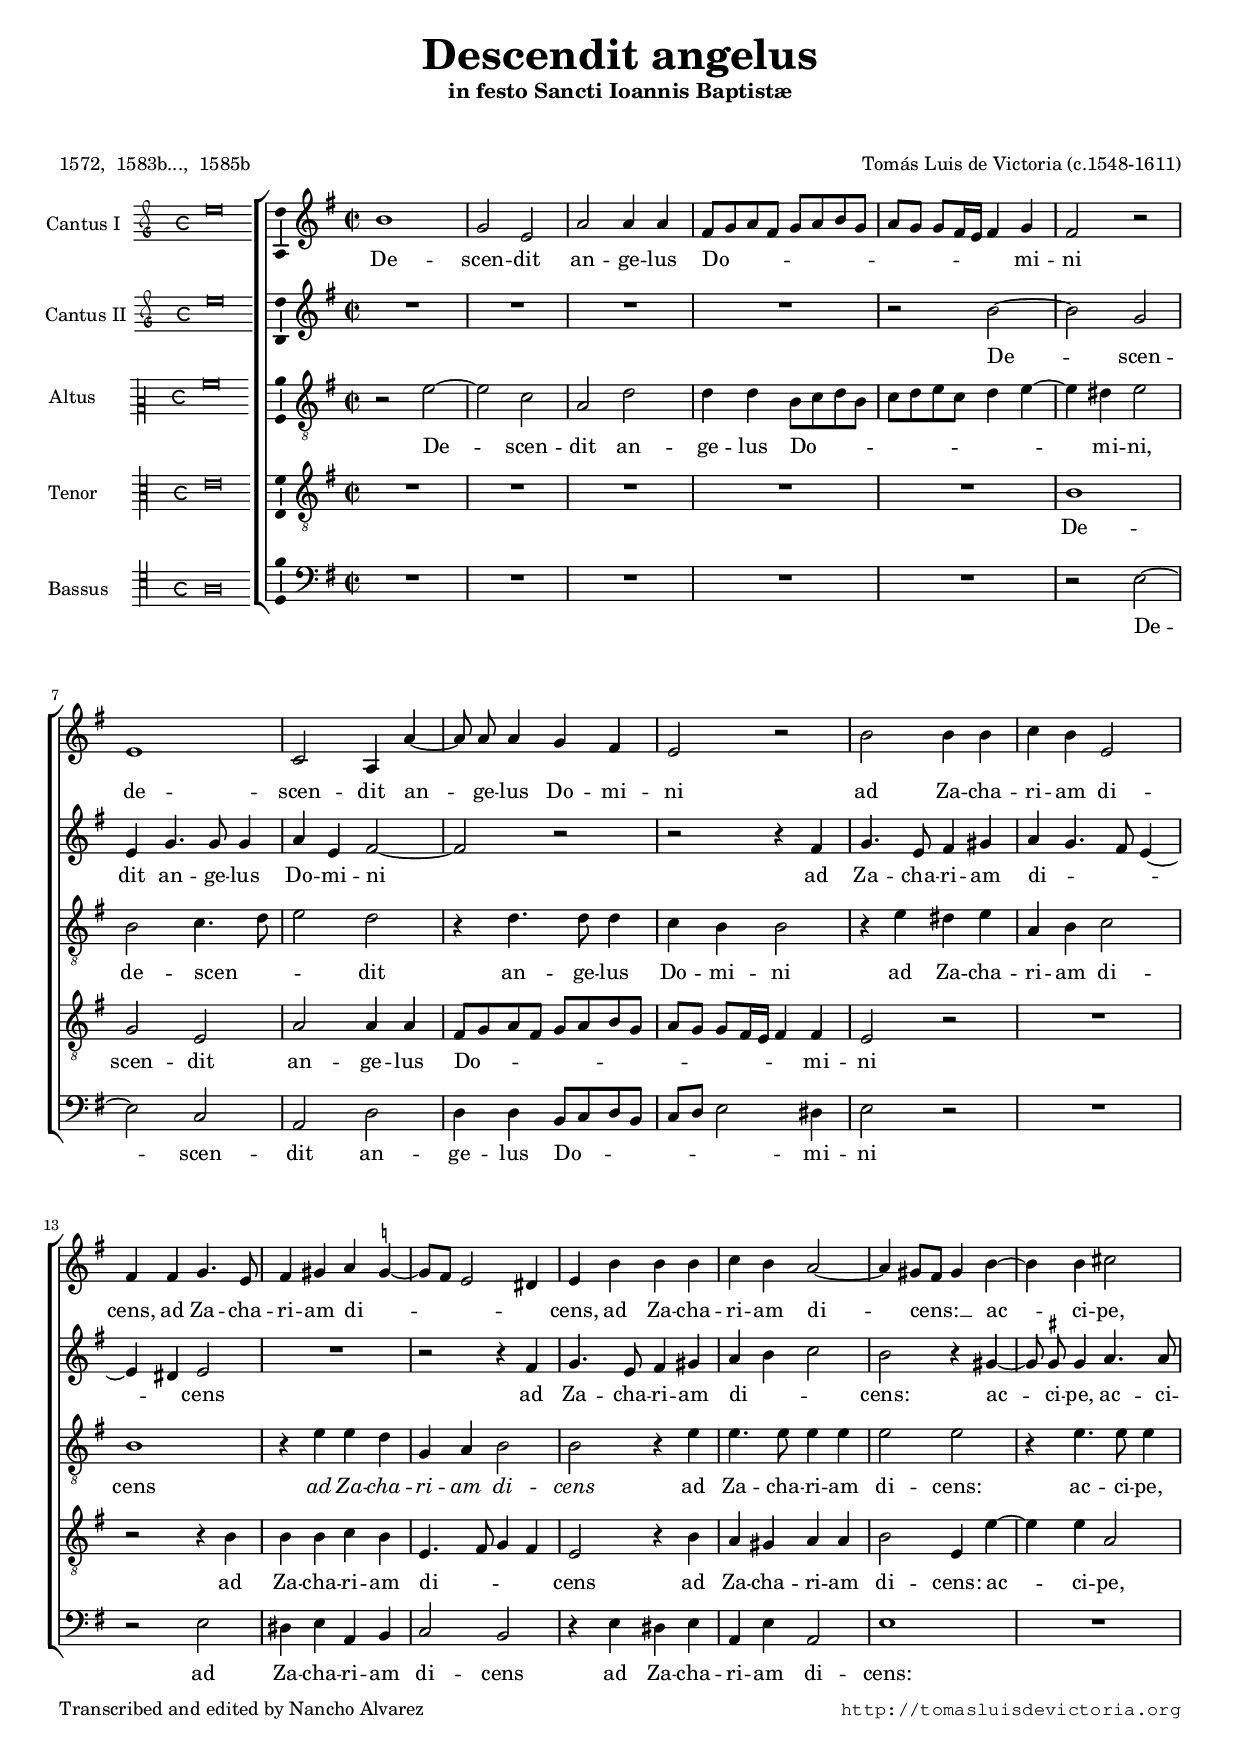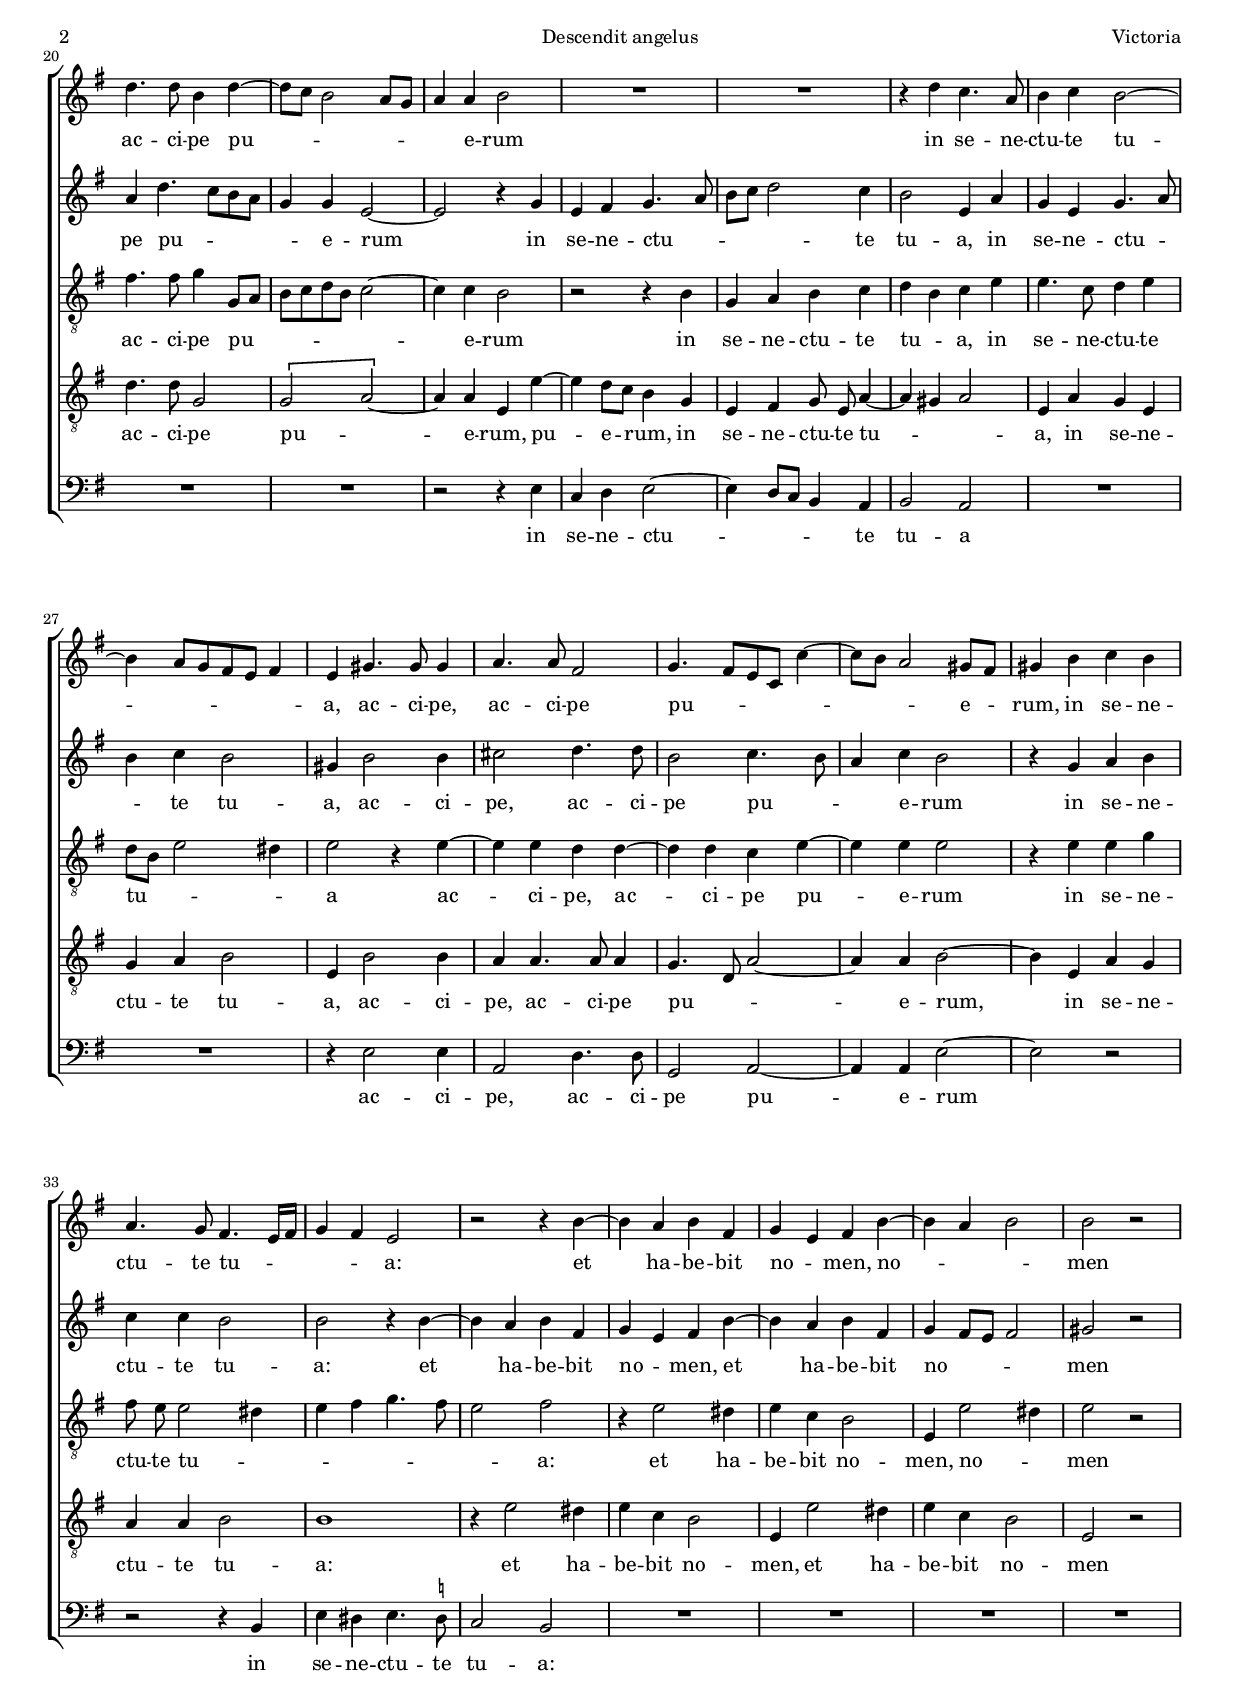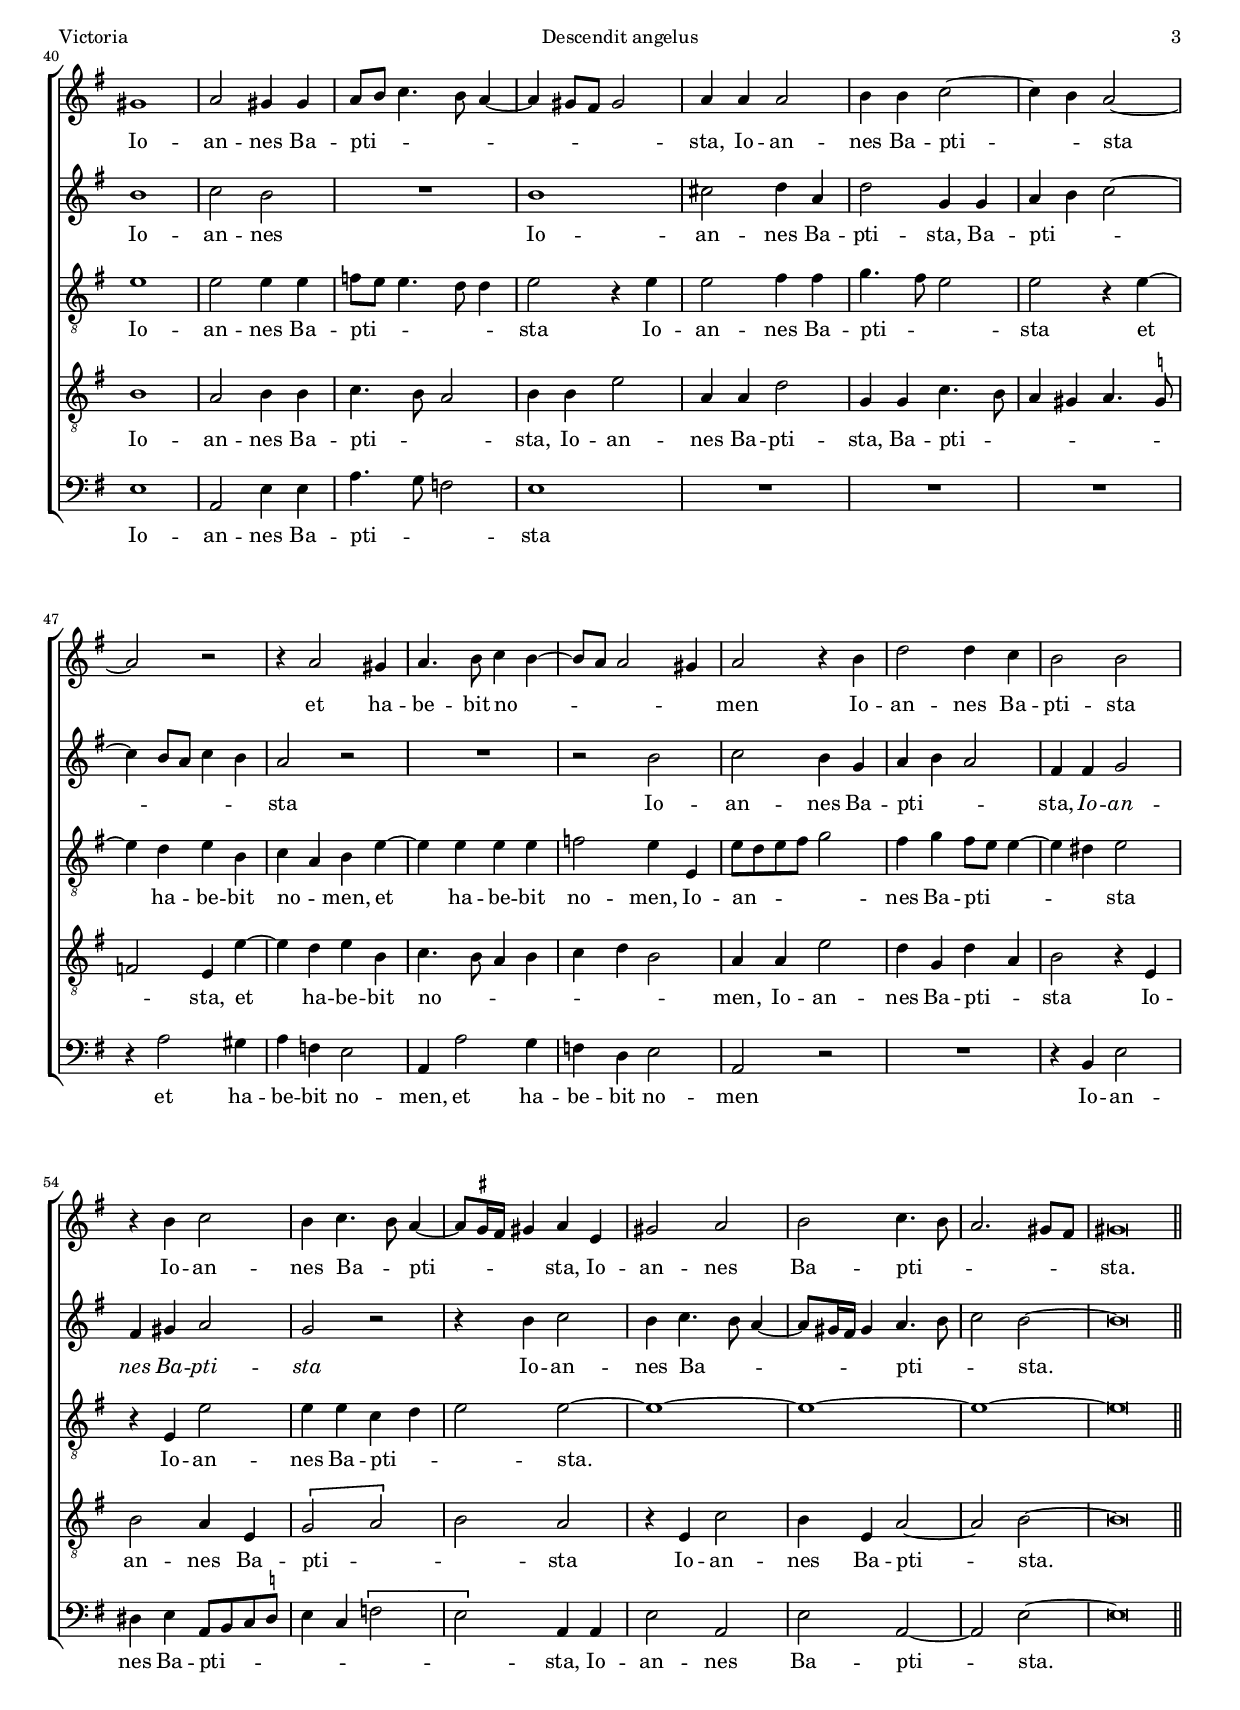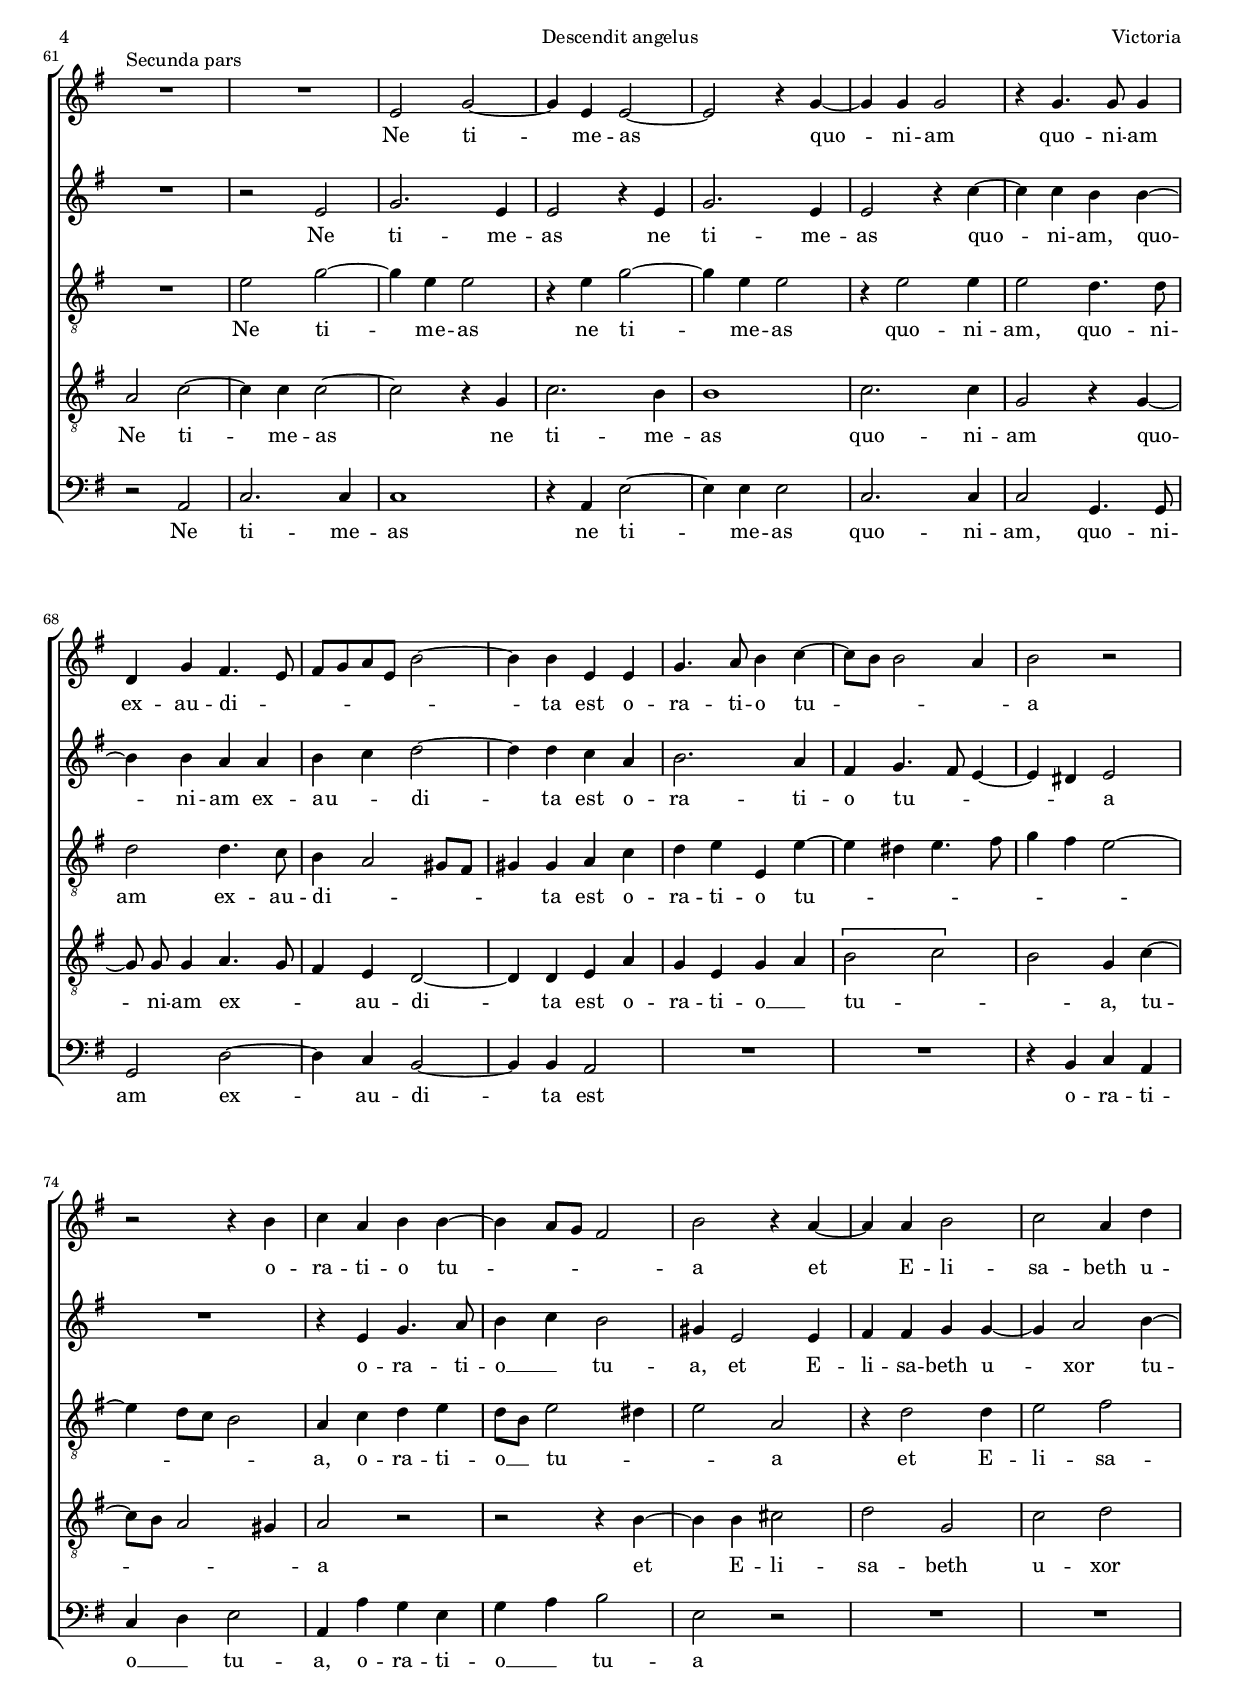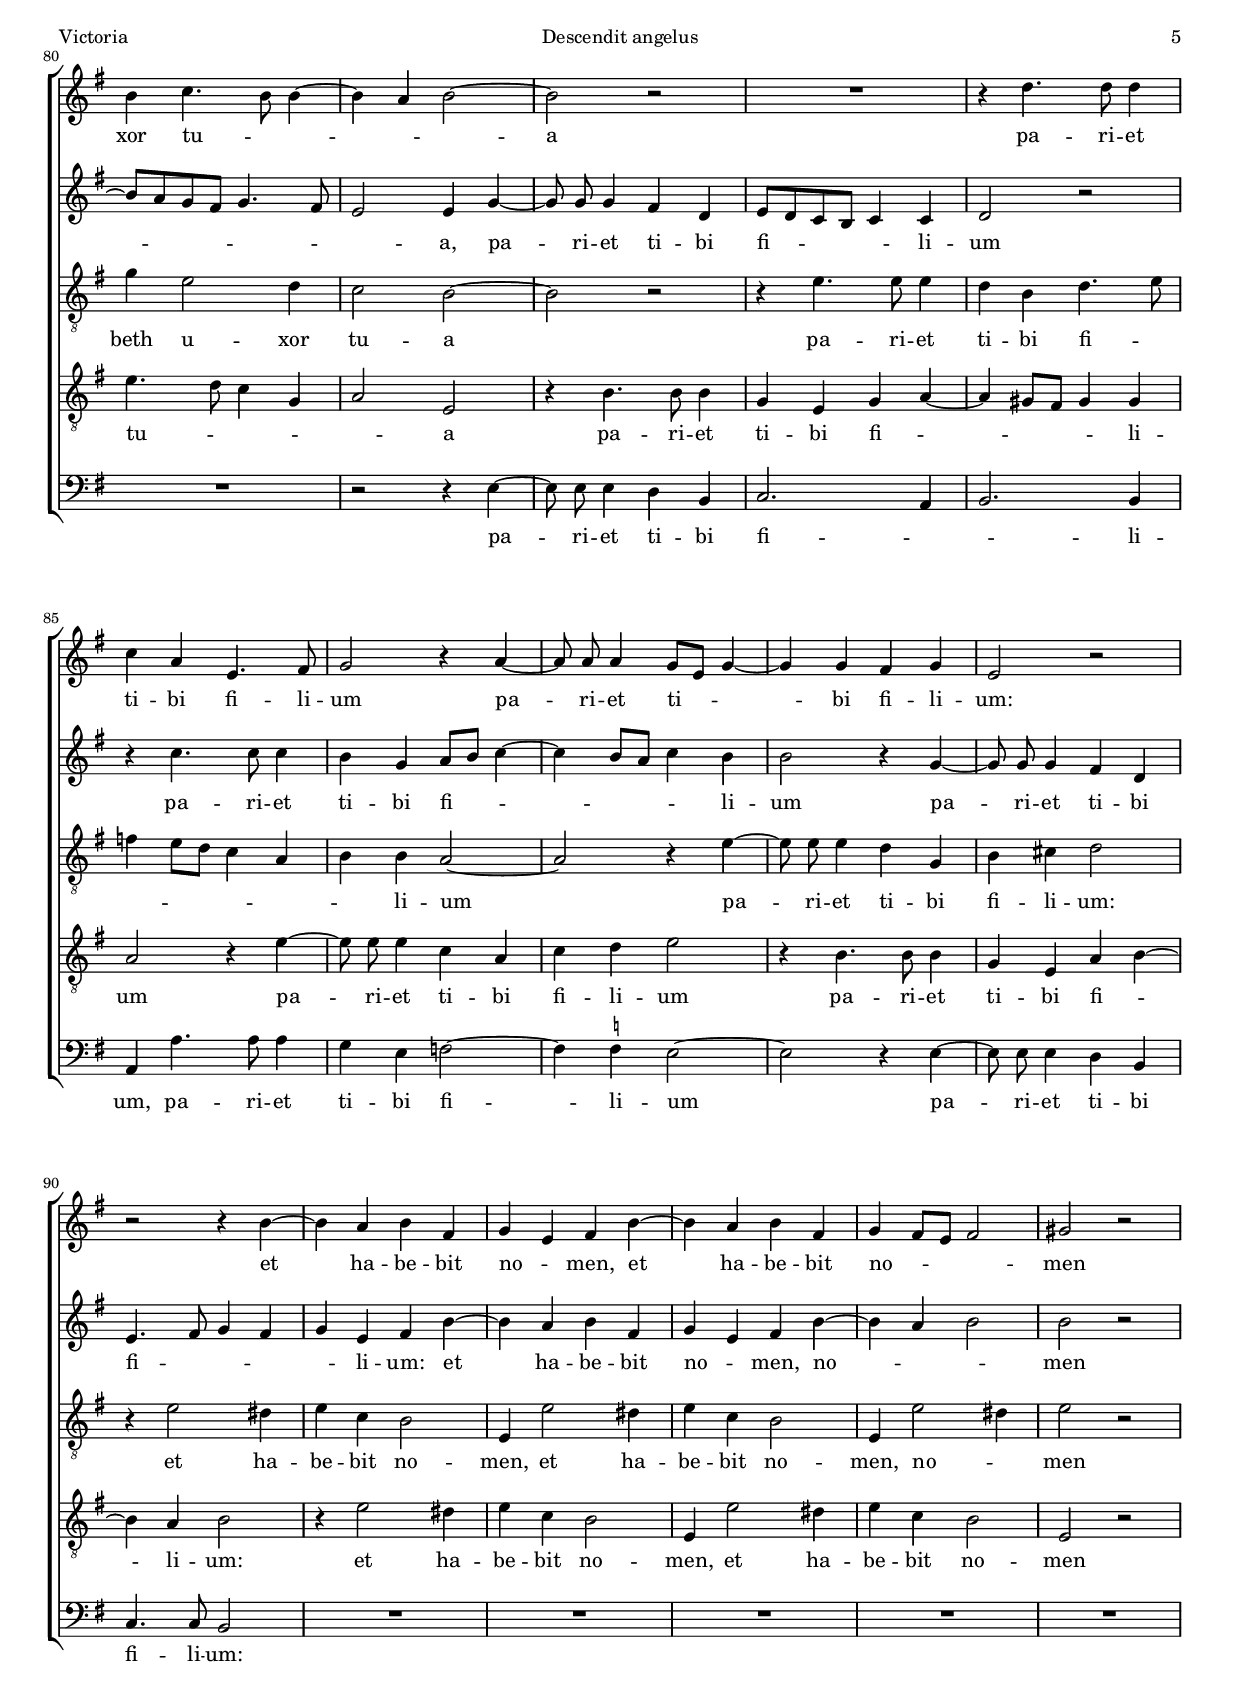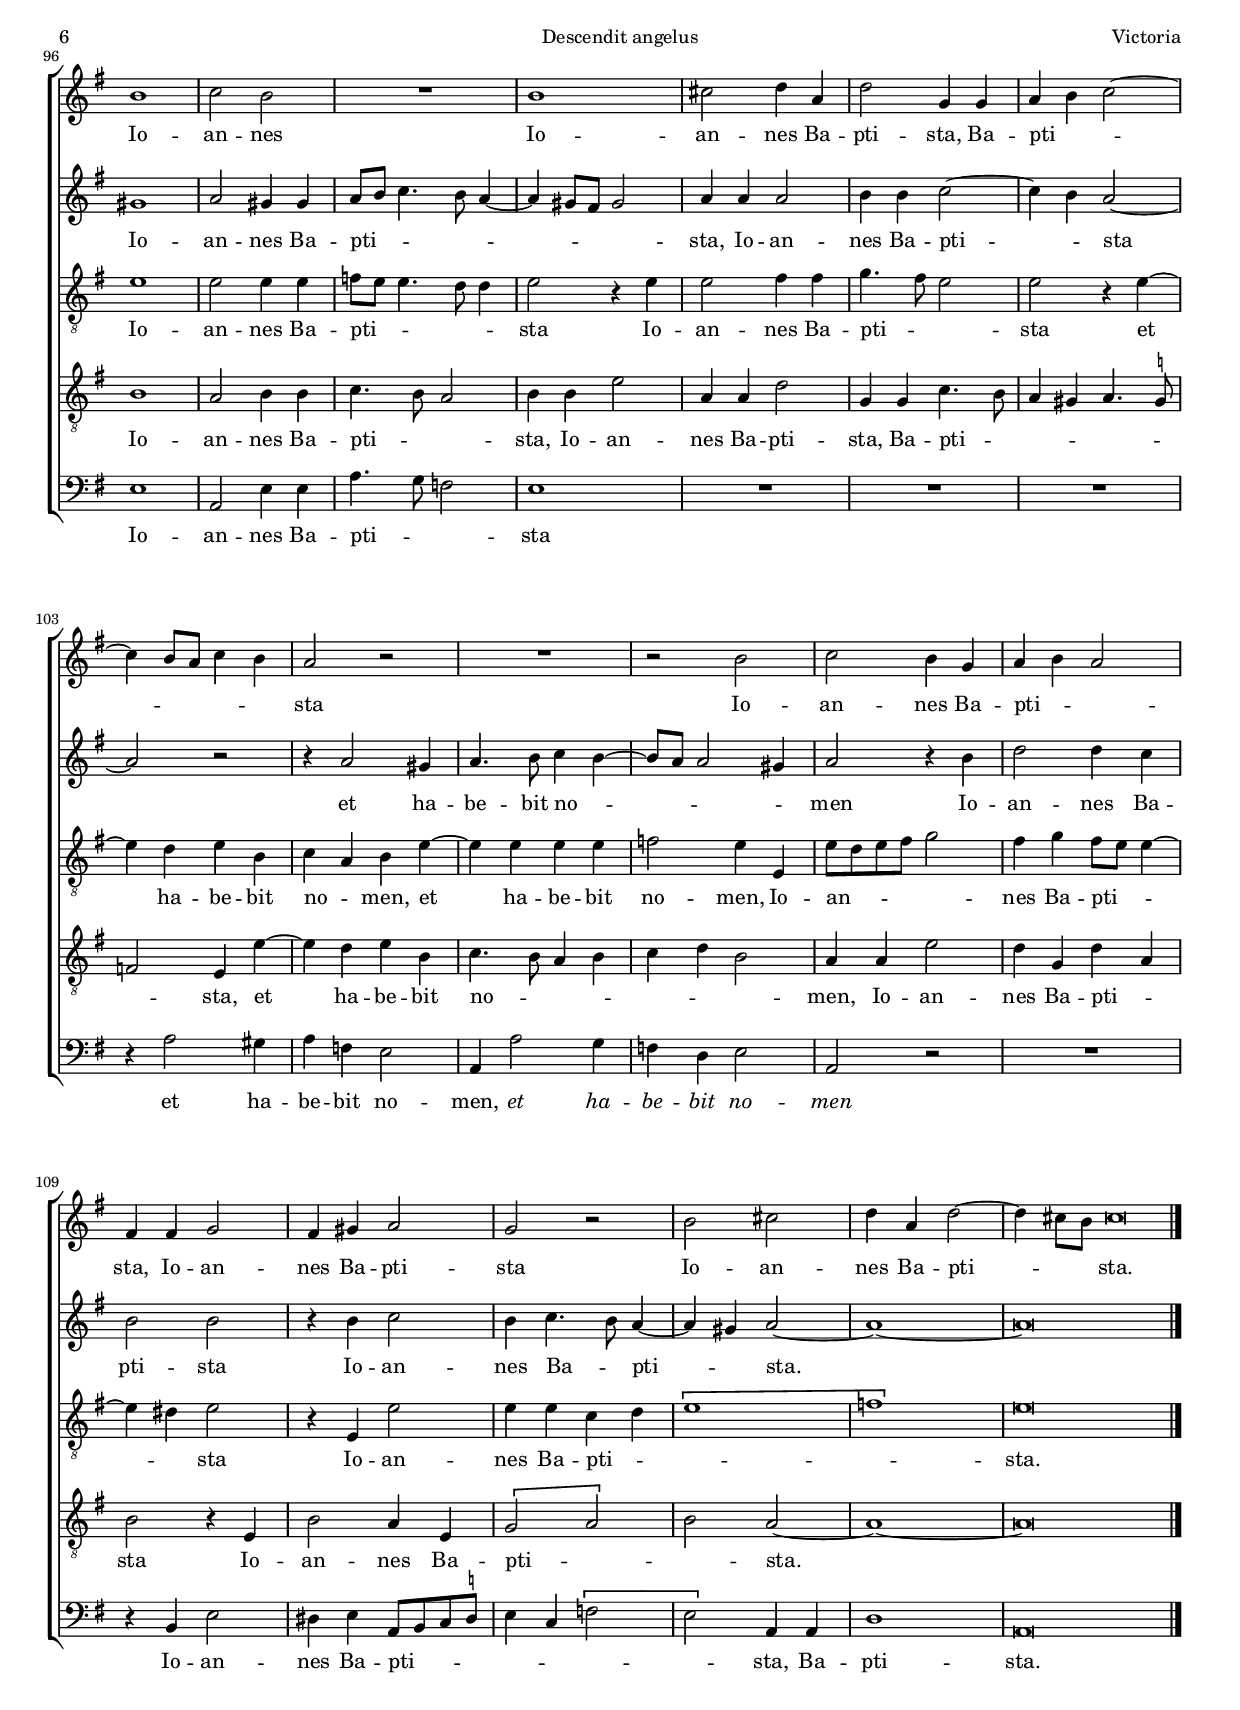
\version "2.18.0"

#(set-default-paper-size "a4")
#(set-global-staff-size 16.3)
#(ly:set-option 'point-and-click #f)
%mobile -s14.5 -i3.2

italicas=\override LyricText.font-shape = #'italic
rectas=\override LyricText.font-shape = #'upright
ss=\once \set suggestAccidentals = ##t
incipitwidth = 20
mtempo={\tempo 4 = 100}
mtempob={\tempo 4 = 50}

htitle="Descendit angelus"
hcomposer="Victoria"

\header {
	title=\markup{\fontsize #3 "Descendit angelus"}
	subtitle=\markup{"in festo Sancti Ioannis Baptistæ"}
        subsubtitle=\markup{\null \vspace #1.5 }
	composer="Tomás Luis de Victoria (c.1548-1611)"
        pdfauthor=\composer
	%opus="(-)"
	%poet="1572,  1583b,  1585b,  1589a,  1589b,  1603"
	poet="1572,  1583b...,  1585b" % 1589a
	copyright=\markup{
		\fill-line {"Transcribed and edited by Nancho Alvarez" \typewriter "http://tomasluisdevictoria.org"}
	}
%	tagline=""
}


global={\key g \major \time 2/2
        \skip 1*60 \bar "||" \pageBreak
		\skip 1*54 \bar "|."
         % el final de la segunda parte es casi igual que el de la primera
}

cantus={
	b'1 |
	g'2 e' |
	a' a'4 a' |
	fis'8 g' a' fis' g' a' b' g' |
%5
	 a'[ g']  g'[ fis'16 e'] fis'4 g' |
	fis'2 r |
	e'1 |
	c'2 a4 a' ~ |
	\set Staff.autoBeaming = ##f
	a'8 a' a'4 g' fis' |
	\set Staff.autoBeaming = ##t
%10
	e'2 r |
	b' b'4 b' |
	c'' b' e'2 |
	fis'4 fis' g'4. e'8 |
	fis'4 gis' a' \ss g' ~ |
%15
	g'8 fis' e'2 dis'4 |
	e' b' b' b' |
	c'' b' a'2 ~ |
	a'4 gis'8 fis' gis'4 b' ~ |
	b' b' cis''2 |
%20
	d''4. d''8 b'4 d'' ~ |
	d''8 c'' b'2 a'8 g' |
	a'4 a' b'2 |
	R1*4/4 |
	R1*4/4 |
%25
	r4 d'' c''4. a'8 |
	b'4 c'' b'2 ~ |
	b'4  a'8[ g' fis' e'] fis'4 |
	e' gis'4. gis'8 gis'4 |
	a'4. a'8 fis'2 |
%30
	g'4.  fis'8[ e' c'] c''4 ~ |
	c''8 b' a'2 gis'8 fis' |
	gis'4 b' c'' b' |
	a'4. g'8 fis'4. e'16 fis' |
	g'4 fis' e'2 |
%35
	r r4 b' ~ |
	b' a' b' fis' |
	g' e' fis' b' ~ |
	b' a' b'2 |
	b' r |
%40
	\break	
	gis'1 |
	a'2 gis'4 gis' |
	a'8 b' c''4. b'8 a'4 ~ |
	a' gis'8 fis' gis'2 |
	a'4 a' a'2 |
%45
	b'4 b' c''2 ~ |
	c''4 b' a'2 ~ |
	a' r |
	r4 a'2 gis'4 |
	a'4. b'8 c''4 b' ~ |
%50
	b'8 a' a'2 gis'4 |
	a'2 r4 b' |
	d''2 d''4 c'' |
	b'2 b' |
	r4 b' c''2 |
%55
	b'4 c''4. b'8 a'4 ~ |
	a'8 \ss gis'16 fis' gis'!4 a' e' |
	gis'2 a' |
	b' c''4. b'8 |
	a'2. gis'8 fis' |
%60
	gis'\breve*1/2 |
	\once \override TextScript.padding = #1
	s4*0^"Secunda pars"
	R1*4/4
	R1*4/4 |
	e'2 g' ~ |
	g'4 e' e'2 ~ |
%65
	e' r4 g' ~ |
	g' g' g'2 |
	r4 g'4. g'8 g'4 |
	d' g' fis'4. e'8 |
	fis' g' a' e' b'2 ~ |
%70
	b'4 b' e' e' |
	g'4. a'8 b'4 c'' ~ |
	c''8 b' b'2 a'4 |
	b'2 r |
	r r4 b' |
%75
	c'' a' b' b' ~ |
	b' a'8 g' fis'2 |
	b' r4 a' ~ |
	a' a' b'2 |
	c'' a'4 d'' |
%80
	b' c''4. b'8 b'4 ~ |
	b' a' b'2 ~ |
	b' r |
	R1*4/4 |
	r4 d''4. d''8 d''4 |
%85
	c'' a' e'4. fis'8 |
	g'2 r4 a' ~ |
	\set Staff.autoBeaming = ##f
	a'8 a' a'4  g'8[ e'] g'4 ~ |
	\set Staff.autoBeaming = ##t
	g' g' fis' g' |
	e'2 r |
%90
	r r4 b' ~ |
	b' a' b' fis' |
	g' e' fis' b' ~ |
	b' a' b' fis' |
	g' fis'8 e' fis'2 |
%95
	gis' r |
	\break
	b'1 |
	c''2 b' |
	R1*4/4 |
	b'1 |
%100
	cis''2 d''4 a' |
	d''2 g'4 g' |
	a' b' c''2 ~ |
	c''4 b'8 a' c''4 b' |
	a'2 r |
%105
	R1*4/4 |
	r2 b' |
	c'' b'4 g' |
	a' b' a'2 |
	fis'4 fis' g'2 |
%110
	fis'4 gis' a'2 |
	g' r |
	b' cis'' |
	d''4 a' d''2 ~ |
	d''4 cis''8 b' \mtempob cis''\breve*1/4
}

cantusdos={
	R1*4/4 |
	R1*4/4 |
	R1*4/4 |
	R1*4/4 |
%5
	r2 b' ~ |
	b' g' |
	e'4 g'4. g'8 g'4 |
	a' e' fis'2 ~ |
	fis' r |
%10
	r r4 fis' |
	g'4. e'8 fis'4 gis' |
	a' g'4. fis'8 e'4 ~ |
	e' dis' e'2 |
	R1*4/4 |
%15
	r2 r4 fis' |
	g'4. e'8 fis'4 gis' |
	a' b' c''2 |
	b' r4 gis' ~ |
	\set Staff.autoBeaming = ##f
	gis'8 \ss gis' gis'4 a'4. a'8 |
	\set Staff.autoBeaming = ##t
%20
	a'4 d''4. c''8 b' a' |
	g'4 g' e'2 ~ |
	e' r4 g' |
	e' fis' g'4. a'8 |
	b' c'' d''2 c''4 |
%25
	b'2 e'4 a' |
	g' e' g'4. a'8 |
	b'4 c'' b'2 |
	gis'4 b'2 b'4 |
	cis''2 d''4. d''8 |
%30
	b'2 c''4. b'8 |
	a'4 c'' b'2 |
	r4 g' a' b' | % gis solo en 1572
	c'' c'' b'2 |
	b' r4 b' ~ |
%35
	b' a' b' fis' |
	g' e' fis' b' ~ |
	b' a' b' fis' |
	g' fis'8 e' fis'2 |
	gis' r |
%40
	b'1 |
	c''2 b' |
	R1*4/4 |
	b'1 |
	cis''2 d''4 a' |
%45
	d''2 g'4 g' |
	a' b' c''2 ~ |
	c''4 b'8 a' c''4 b' |
	a'2 r |
	R1*4/4 |
%50
	r2 b' |
	c'' b'4 g' |
	a' b' a'2 |
	fis'4 fis' g'2 |
	fis'4 gis' a'2 |
%55
	g' r |
	r4 b' c''2 |
	b'4 c''4. b'8 a'4 ~ |
	a'8 gis'16 fis' gis'4 a'4. b'8 |
	c''2 b' ~ |
%60
	b'\breve*1/2 |
	R1*4/4 |
	r2 e' |
	g'2. e'4 |
	e'2 r4 e' |
%65
	g'2. e'4 |
	e'2 r4 c'' ~ |
	c'' c'' b' b' ~ |
	b' b' a' a' |
	b' c'' d''2 ~ |
%70
	d''4 d'' c'' a' |
	b'2. a'4 |
	fis' g'4. fis'8 e'4 ~ |
	e' dis' e'2 |
	R1*4/4 |
%75
	r4 e' g'4. a'8 |
	b'4 c'' b'2 |
	gis'4 e'2 e'4 |
	fis' fis' g' g' ~ |
	g' a'2 b'4 ~ |
%80
	b'8 a' g' fis' g'4. fis'8 |
	e'2 e'4 g' ~ |
	\set Staff.autoBeaming = ##f
	g'8 g' g'4 fis' d' |
	\set Staff.autoBeaming = ##t
	e'8 d' c' b c'4 c' |
	d'2 r |
%85
	r4 c''4. c''8 c''4 |
	b' g' a'8 b' c''4 ~ |
	c'' b'8 a' c''4 b' |
	b'2 r4 g' ~ |
	\set Staff.autoBeaming = ##f
	g'8 g' g'4 fis' d' |
	\set Staff.autoBeaming = ##t
%90
	e'4. fis'8 g'4 fis' |
	g' e' fis' b' ~ |
	b' a' b' fis' |
	g' e' fis' b' ~ |
	b' a' b'2 |
%95
	b' r |
	gis'1 |
	a'2 gis'4 gis' |
	a'8 b' c''4. b'8 a'4 ~ |
	a' gis'8 fis' gis'2 |
%100
	a'4 a' a'2 |
	b'4 b' c''2 ~ |
	c''4 b' a'2 ~ |
	a' r |
	r4 a'2 gis'4 |
%105
	a'4. b'8 c''4 b' ~ |
	b'8 a' a'2 gis'4 |
	a'2 r4 b' |
	d''2 d''4 c'' |
	b'2 b' |
%110
	r4 b' c''2 |
	b'4 c''4. b'8 a'4 ~ |
	a' gis' a'2 ~ |
	a'1 ~ |
	a'\breve*1/2
}

altus={
	r2 e' ~ |
	e' c' |
	a d' |
	d'4 d' b8 c' d' b |
%5
	c' d' e' c' d'4 e' ~ |
	e' dis' e'2 |
	b c'4. d'8 |
	e'2 d' |
	r4 d'4. d'8 d'4 |
%10
	c' b b2 |
	r4 e' dis' e' |
	a b c'2 |
	b1 |
	r4 e' e' d' |
%15
	g a b2 |
	b r4 e' |
	e'4. e'8 e'4 e' |
	e'2 e' |
	r4 e'4. e'8 e'4 |
%20
	fis'4. fis'8 g'4 g8 a |
	b c' d' b c'2 ~ |
	c'4 c' b2 |
	r r4 b |
	g a b c' |
%25
	d' b c' e' |
	e'4. c'8 d'4 e' |
	d'8 b e'2 dis'4 |
	e'2 r4 e' ~ |
	e' e' d' d' ~ |
%30
	d' d' c' e' ~ |
	e' e' e'2 |
	r4 e' e' g' |
	fis'8 \noBeam e' e'2 dis'4 |
	e' fis' g'4. fis'8 |
%35
	e'2 fis' |
	r4 e'2 dis'4 |
	e' c' b2 |
	e4 e'2 dis'4 |
	e'2 r |
%40
	e'1 |
	e'2 e'4 e' |
	f'8 e' e'4. d'8 d'4 |
	e'2 r4 e' |
	e'2 fis'4 fis' |
%45
	g'4. fis'8 e'2 |
	e' r4 e' ~ |
	e' d' e' b |
	c' a b e' ~ |
	e' e' e' e' |
%50
	f'2 e'4 e |
	e'8 d' e' fis' g'2 |
	fis'4 g' fis'8 e' e'4 ~ |
	e' dis' e'2 |
	r4 e e'2 |
%55
	e'4 e' c' d' |
	e'2 e' ~ |
	e'1 ~ |
	e' ~ |
	e' ~ |
%60
	e'\breve*1/2 |
	R1*4/4 |
	e'2 g' ~ |
	g'4 e' e'2 |
	r4 e' g'2 ~ |
%65
	g'4 e' e'2 |
	r4 e'2 e'4 |
	e'2 d'4. d'8 |
	d'2 d'4. c'8 |
	b4 a2 gis8 fis |
%70
	gis4 gis a c' |
	d' e' e e' ~ |
	e' dis' e'4. fis'8 |
	g'4 fis' e'2 ~ |
	e'4 d'8 c' b2 |
%75
	a4 c' d' e' |
	d'8 b e'2 dis'4 |
	e'2 a |
	r4 d'2 d'4 |
	e'2 fis' |
%80
	g'4 e'2 d'4 |
	c'2 b ~ |
	b r |
	r4 e'4. e'8 e'4 |
	d' b d'4. e'8 |
%85
	f'4 e'8 d' c'4 a |
	b b a2 ~ |
	a r4 e' ~ |
	\set Staff.autoBeaming = ##f
	e'8 e' e'4 d' g |
	\set Staff.autoBeaming = ##t
	b cis' d'2 |
%90
	r4 e'2 dis'4 |
	e' c' b2 |
	e4 e'2 dis'4 |
	e' c' b2 |
	e4 e'2 dis'4 |
%95
	e'2 r |
	e'1 |
	e'2 e'4 e' |
	f'8 e' e'4. d'8 d'4 |
	e'2 r4 e' |
%100
	e'2 fis'4 fis' |
	g'4. fis'8 e'2 |
	e' r4 e' ~ |
	e' d' e' b |
	c' a b e' ~ |
%105
	e' e' e' e' |
	f'2 e'4 e |
	e'8 d' e' fis' g'2 |
	fis'4 g' fis'8 e' e'4 ~ |
	e' dis' e'2 |
%110
	r4 e e'2 |
	e'4 e' c' d' |
	\[e'1 |
	f'\] |
	e'\breve*1/2
}

tenor={
	R1*4/4 |
	R1*4/4 |
	R1*4/4 |
	R1*4/4 |
%5
	R1*4/4 |
	b1 |
	g2 e |
	a a4 a |
	fis8 g a fis g a b g |
%10
	 a[ g]  g[ fis16 e] fis4 fis |
	e2 r |
	R1*4/4 |
	r2 r4 b |
	b b c' b |
%15
	e4. fis8 g4 fis |
	e2 r4 b |
	a gis a a |
	b2 e4 e' ~ |
	e' e' a2 |
%20
	d'4. d'8 g2 |
	\[g a ~ \] |
	a4 a e e' ~ |
	e' d'8 c' b4 g |
	\set Staff.autoBeaming = ##f
	e fis g8 e a4 ~ |
	\set Staff.autoBeaming = ##t
%25
	a gis a2 |
	e4 a g4 e |
	g a b2 |
	e4 b2 b4 |
	a a4. a8 a4 |
%30
	g4. d8 a2 ~ |
	a4 a b2 ~ |
	b4 e a g |
	a a b2 |
	b1 |
%35
	r4 e'2 dis'4 |
	e' c' b2 |
	e4 e'2 dis'4 |
	e' c' b2 |
	e r |
%40
	b1 |
	a2 b4 b |
	c'4. b8 a2 |
	b4 b e'2 |
	a4 a d'2 |
%45
	g4 g c'4. b8 |
	a4 gis a4. \ss g8 |
	f2 e4 e' ~ |
	e' d' e' b |
	c'4. b8 a4 b |
%50
	c' d' b2 |
	a4 a e'2 |
	d'4 g d' a |
	b2 r4 e |
	b2 a4 e |
%55
	\[g2 a\] |
	b a |
	r4 e c'2 |
	b4 e a2 ~ |
	a b ~ |
%60
	b\breve*1/2 |
	a2 c' ~ |
	c'4 c' c'2 ~ |
	c' r4 g |
	c'2. b4 |
%65
	b1 |
	c'2. c'4 |
	g2 r4 g ~ |
	g8 \noBeam g g4 a4. g8 |
	fis4 e d2 ~ |
%70
	d4 d e a |
	g e g a |
	\[b2 c'\] |
	b g4 c' ~ |
	c'8 b a2 gis4 |
%75
	a2 r |
	r r4 b ~ |
	b b cis'2 |
	d' g |
	c' d' |
%80
	e'4. d'8 c'4 g |
	a2 e |
	r4 b4. b8 b4 |
	g e g a ~ |
	a gis8 fis gis4 gis |
%85
	a2 r4 e' ~ |
	\set Staff.autoBeaming = ##f
	e'8 e' e'4 c' a |
	\set Staff.autoBeaming = ##t
	c' d' e'2 |
	r4 b4. b8 b4 |
	g e a b ~ |
%90
	b a b2 |
	r4 e'2 dis'4 |
	e' c' b2 |
	e4 e'2 dis'4 |
	e' c' b2 |
%95
	e r |
	b1 |
	a2 b4 b |
	c'4. b8 a2 |
	b4 b e'2 |
%100
	a4 a d'2 |
	g4 g c'4. b8 |
	a4 gis a4. \ss g8 |
	f2 e4 e' ~ |
	e' d' e' b |
%105
	c'4. b8 a4 b |
	c' d' b2 |
	a4 a e'2 |
	d'4 g d' a |
	b2 r4 e |
%110
	b2 a4 e |
	\[g2 a\] |
	b a ~ |
	a1 ~ |
	a\breve*1/2
}

bassus={
	R1*4/4 |
	R1*4/4 |
	R1*4/4 |
	R1*4/4 |
%5
	R1*4/4 |
	r2 e ~ |
	e c |
	a, d |
	d4 d b,8 c d b, |
%10
	c d e2 dis4 |
	e2 r |
	R1*4/4 |
	r2 e |
	dis4 e a, b, |
%15
	c2 b, |
	r4 e dis e |
	a, e a,2 |
	e1 |
	R1*4/4 |
%20
	R1*4/4 |
	R1*4/4 |
	r2 r4 e |
	c d e2 ~ |
	e4 d8 c b,4 a, |
%25
	b,2 a, |
	R1*4/4 |
	R1*4/4 |
	r4 e2 e4 |
	a,2 d4. d8 |
%30
	g,2 a, ~ |
	a,4 a, e2 ~ |
	e r |
	r r4 b, |
	e dis e4. \ss d8 |
%35
	c2 b, |
	R1*4/4 |
	R1*4/4 |
	R1*4/4 |
	R1*4/4 |
%40
	e1 |
	a,2 e4 e |
	a4. g8 f2 |
	e1 |
	R1*4/4 |
%45
	R1*4/4 |
	R1*4/4 |
	r4 a2 gis4 |
	a f e2 |
	a,4 a2 g4 |
%50
	f d e2 |
	a, r |
	R1*4/4 |
	r4 b, e2 |
	dis4 e a,8 b, c \ss d |
%55
	e4 c \[f2 |
	e\] a,4 a, |
	e2 a, |
	e a, ~ |
	a, e ~ |
%60
	e\breve*1/2 |
	r2 a, |
	c2. c4 |
	c1 |
	r4 a, e2 ~ |
%65
	e4 e e2 |
	c2. c4 |
	c2 g,4. g,8 |
	g,2 d ~ |
	d4 c b,2 ~ |
%70
	b,4 b, a,2 |
	R1*4/4 |
	R1*4/4 |
	r4 b, c a, |
	c d e2 |
%75
	a,4 a g e |
	g a b2 |
	e r |
	R1*4/4 |
	R1*4/4 |
%80
	R1*4/4 |
	r2 r4 e ~ |
	\set Staff.autoBeaming = ##f
	e8 e e4 d b, |
	\set Staff.autoBeaming = ##t
	c2. a,4 |
	b,2. b,4 |
%85
	a, a4. a8 a4 |
	g e f2 ~ |
	f4 \ss f! e2 ~ |
	e r4 e ~ |
	\set Staff.autoBeaming = ##f
	e8 e e4 d b, |
	\set Staff.autoBeaming = ##t
%90
	c4. c8 b,2 |
	R1*4/4 |
	R1*4/4 |
	R1*4/4 |
	R1*4/4 |
%95
	R1*4/4 |
	e1 |
	a,2 e4 e |
	a4. g8 f2 |
	e1 |
%100
	R1*4/4 |
	R1*4/4 |
	R1*4/4 |
	r4 a2 gis4 |
	a f e2 |
%105
	a,4 a2 g4 |
	f d e2 |
	a, r |
	R1*4/4 |
	r4 b, e2 |
%110
	dis4 e a,8 b, c \ss d |
	e4 c \[f2 |
	e\] a,4 a, |
	d1 |
	a,\breve*1/2
}

textocantus=\lyricmode{
De -- scen -- dit an -- ge -- lus Do -- _ _ _ _ _ _ _ _ _ _ _ _ _ mi -- ni
de -- scen -- dit an -- _ ge -- lus Do -- mi -- ni
ad Za -- cha -- ri -- am
di -- cens,
ad Za -- cha -- ri -- am di -- _ _ _ _ _ cens, % italicas
ad Za -- cha -- ri -- am di -- _ cens: __ _ _ % algunas ediciones _ _ cens
ac -- _ ci -- pe,
ac -- ci -- pe pu -- _ _ _ _ _ _ e -- rum
in se -- ne -- ctu -- te tu -- _ _ _ _ _ _ a,
ac -- ci -- pe,
ac -- ci -- pe pu -- _ _ _ _ _ _ _ e -- _ rum, % asi en 1589b, en cada edicion es distinto e -- _ _ rum, e -- rum...
in se -- ne -- ctu -- te tu -- _ _ _ _ a:
et _ ha -- be -- bit no -- _ men, % Et
no -- _ _ _ men
Io -- an -- nes Ba -- pti -- _ _ _ _ _ _ _ _ sta,
Io -- an -- nes Ba -- pti -- _ _ sta _
et ha -- be -- bit no -- _ _ _ _ _ men % asi en 1589b, otras versiones be -- _ bit
Io -- an -- nes Ba -- pti -- sta
Io -- an -- nes Ba -- _ pti -- _ _ _ _ sta, % italicas
Io -- an -- nes Ba -- pti -- _ _ _ _ sta.
Ne ti -- _ me -- as _
quo -- _ ni -- am
quo -- ni -- am ex -- au -- di -- _ _ _ _ _ _ _ ta
est o -- ra -- ti -- o tu -- _ _ _ _ a
o -- ra -- ti -- o tu -- _ _ _ _ a
et _ E -- li -- sa -- beth u -- xor tu -- _ _ _ _ _ a % bet
pa -- ri -- et ti -- bi fi -- li -- um
pa -- _ ri -- et ti -- _ _ _ bi fi -- li -- um: % italicas
et _ ha -- be -- bit no -- _ men,
%\italicas
et _ ha -- be -- bit no -- _ _ _ men
%\rectas
Io -- an -- nes
Io -- an -- nes Ba -- pti -- sta,
Ba -- pti -- _ _ _ _ _ _ _ sta
Io -- an -- nes Ba -- pti -- _ _ sta,
%\italicas
Io -- an -- nes Ba -- pti -- sta
%\rectas
Io -- an -- nes Ba -- pti -- _ _ _ sta.
}


textocantusdos=\lyricmode{
De -- _ scen -- dit an -- ge -- lus Do -- mi -- ni _
ad Za -- cha -- ri -- am di -- _ _ _ _ _ cens
ad Za -- cha -- ri -- am di -- _ _ cens: % italicas
ac -- _ ci -- pe,
ac -- ci -- pe pu -- _ _ _ _ e -- rum _
in se -- ne -- ctu -- _ _ _ _ te tu -- a,
in se -- ne -- ctu -- _ _ te tu -- a,
ac -- ci -- pe,
ac -- ci -- pe pu -- _ _ e -- rum
in se -- ne -- ctu -- te tu -- a:
et _ ha -- be -- bit no -- _ men,
et _ ha -- be -- bit no -- _ _ _ men % italicas
Io -- an -- nes
Io -- an -- nes Ba -- pti -- sta,
Ba -- pti -- _ _ _ _ _ _ _ sta
Io -- an -- nes Ba -- pti -- _ _ sta,
\italicas
Io -- an -- nes Ba -- pti -- sta % 1572 rectas
\rectas
Io -- an -- nes Ba -- _ _ _ _ _ _ pti -- _ _ sta. _ 
Ne ti -- me -- as
ne ti -- me -- as % italicas
quo -- _ ni -- am,
quo -- _ ni -- am 
ex -- au -- _ di -- _ ta est o -- ra -- ti -- o tu -- _ _ _ _ a
o -- ra -- ti -- o __ _ tu -- a, % asi en 1572, diferente en otras ediciones
et E -- li -- sa -- beth
u -- _ xor tu -- _ _ _ _ _ _ _ a, pa -- _ ri -- et ti -- bi fi -- _ _ _ _ li -- um
pa -- ri -- et ti -- bi fi -- _ _ _ _ _ _ li -- um
pa -- _ ri -- et ti -- bi fi -- _ _ _ _ li -- um: % italicas
et _ ha -- be -- bit no -- _ men,
no -- _ _ _ men
Io -- an -- nes Ba -- pti -- _ _ _ _ _ _ _ _ sta,
Io -- an -- nes Ba -- pti -- _ _ sta _
et ha -- be -- bit no -- _ _ _ _ _ men % asi en 1589b
Io -- an -- nes Ba -- pti -- sta
Io -- an -- nes Ba -- _ pti -- _ _ sta. _ _ % italicas
}

textoaltus=\lyricmode{
De -- _ scen -- dit an -- ge -- lus Do -- _ _ _ _ _ _ _ _ _ _ mi -- ni,
de -- scen -- _ _ dit
an -- ge -- lus Do -- mi -- ni
ad Za -- cha -- ri -- am di -- cens
\italicas
ad Za -- cha -- ri -- am di -- cens % rectas solo en 1572
\rectas
ad Za -- cha -- ri -- am di -- cens:
ac -- ci -- pe,
ac -- ci -- pe pu -- _ _ _ _ _ _ _ e -- rum
in se -- ne -- ctu -- te
tu -- _ a,
in se -- ne -- ctu -- te tu -- _ _ _ a % italicas
ac -- _ ci -- pe,
ac -- _ ci -- pe pu -- _ e -- rum
in se -- ne -- ctu -- te tu -- _ _ _ _ _ _ a:
et ha -- be -- bit no -- men,
no -- _ men
Io -- an -- nes Ba -- pti -- _ _ _ _ sta
Io -- an -- nes Ba -- pti -- _ _ sta
et _ ha -- be -- bit no -- _ men,
et _ ha -- be -- bit no -- men, % italicas 
Io -- an -- _ _ _ _ nes Ba -- pti -- _ _ _ _ sta
Io -- an -- nes Ba -- pti -- _ _ sta. _ _ _ _ 
Ne ti -- _ me -- as
ne ti -- _ me -- as % italicas
quo -- ni -- am,
quo -- ni -- am ex -- au -- di -- _ _ _ _ ta est o -- ra -- ti -- o 
tu -- _ _ _ _ _ _ _ _ _ _ _ a,
o -- ra -- ti -- o __ _ tu -- _ _ a
et E -- li -- sa -- beth u -- xor tu -- a _
pa -- ri -- et ti -- bi fi -- _ _ _ _ _ _ _ li -- um _
pa -- _ ri -- et ti -- bi fi -- li -- um: % italicas
et ha -- be -- bit no -- men,
et ha -- be -- bit no -- men, % italicas
no -- _ men
Io -- an -- nes Ba -- pti -- _ _ _ _ sta
Io -- an -- nes Ba -- pti -- _ _ sta
et _ ha -- be -- bit no -- _ men,
%\italicas
et _ ha -- be -- bit no -- men, 
%\rectas
Io -- an -- _ _ _ _ nes
Ba -- pti -- _ _ _ _ sta
Io -- an -- nes Ba -- pti -- _ _ _ sta.
}

textotenor=\lyricmode{
De -- scen -- dit an -- ge -- lus
Do -- _ _ _ _ _ _ _ _ _ _ _ _ _ mi -- ni
ad Za -- cha -- ri -- am di -- _ _ _ cens
ad Za -- cha -- ri -- am di -- cens: % italicas
ac -- _ ci -- pe,
ac -- ci -- pe pu -- _ _ e -- rum,
pu -- _ e -- _ rum,
in se -- ne -- ctu -- te tu -- _ _ _ a,
in se -- ne -- ctu -- te tu -- a,
ac -- ci -- pe,
ac -- ci -- pe pu -- _ _ _ e -- rum, _ 
in se -- ne -- ctu -- te tu -- a:
et ha -- be -- bit no -- men,
%\italicas
et ha -- be -- bit no -- men 
%\rectas
Io -- an -- nes Ba -- pti -- _ _ sta,
Io -- an -- nes Ba -- pti -- sta, % italicas
Ba -- pti -- _ _ _ _ _ _ sta,
et _ ha -- be -- bit no -- _ _ _ _ _ _ men,
Io -- an -- nes
Ba -- pti -- _ sta
Io -- an -- nes Ba -- pti -- _ _ sta
Io -- an -- nes Ba -- pti -- _ sta. _ % italicas
Ne ti -- _ me -- as _
ne ti -- me -- as
quo -- ni -- am
quo -- _ ni -- am ex -- _ _ au -- di -- _ ta
est o -- ra -- ti -- o __ _ tu -- _ _ a,
tu -- _ _ _ _ a
et _ E -- li -- sa -- beth u -- xor
tu -- _ _ _ _ a
pa -- ri -- et ti -- bi fi -- _ _ _ _ _  li -- um
pa -- _ ri -- et ti -- bi fi -- li -- um
pa -- ri -- et ti -- bi fi -- _ _ li -- um: % italicas
et ha -- be -- bit no -- men,
et ha -- be -- bit no -- men % italicas
Io -- an -- nes Ba -- pti -- _ _ sta,
Io -- an -- nes Ba -- pti -- sta, % italicas
Ba -- pti -- _ _ _ _ _ _ sta,
et _ ha -- be -- bit no -- _ _ _ _ _ _ men,
Io -- an -- nes Ba -- pti -- _ sta
Io -- an -- nes Ba -- pti -- _ _ sta. _ _
}

textobassus=\lyricmode{
De -- _ scen -- dit an -- ge -- lus Do -- _ _ _ _ _ _ mi -- ni
ad Za -- cha -- ri -- am di -- cens
ad Za -- cha -- ri -- am di -- cens: % italicas
in se -- ne -- ctu -- _ _ _ _ te tu -- a
ac -- ci -- pe,
ac -- ci -- pe
pu -- _ e -- rum _
in se -- ne -- ctu -- te tu -- a:
Io -- an -- nes Ba -- pti -- _ _ sta
et ha -- be -- bit no -- men,
%\italicas
et ha -- be -- bit no -- men 
%\rectas
Io -- an -- nes Ba -- pti -- _ _ _ _ _ _ _ sta,
Io -- an -- nes Ba -- pti -- _ sta. _
Ne ti -- me -- as
ne ti -- _ me -- as quo -- ni -- am,
quo -- ni -- am ex -- _ au -- di -- _ ta est
o -- ra -- ti -- o __ _ tu -- a,
o -- ra -- ti -- o __ _ tu -- a % 1589b ti -- _ 
pa -- _ ri -- et ti -- bi fi -- _ _ li -- um,
pa -- ri -- et ti -- bi fi -- _ li -- um _ % italicas
pa -- _ ri -- et ti -- bi fi -- li -- um:
Io -- an -- nes Ba -- pti -- _ _ sta
et ha -- be -- bit no -- men,
\italicas
et ha -- be -- bit no -- men  % 1572 rectas
\rectas
Io -- an -- nes Ba -- pti -- _ _ _ _ _ _ _ sta,
Ba -- pti -- sta.
}



incipitcantus=\markup{
	\score{
		{ 
		\set Staff.instrumentName="Cantus I  "
		\override NoteHead.style = #'neomensural
		\override Rest.style = #'neomensural
		\override Staff.TimeSignature.style = #'neomensural
		\cadenzaOn 
		\clef "petrucci-g"
		\key c \major
		\time 4/4 % 2/2 en algunas ediciones
		e''\breve
		} 
	\layout {
		\context {\Voice
			\remove Ligature_bracket_engraver
			\consists Mensural_ligature_engraver
		}
		line-width=\incipitwidth
		indent = 0
	}
	}
}


incipitcantusdos=\markup{
	\score{
		{ 
		\set Staff.instrumentName="Cantus II "
		\override NoteHead.style = #'neomensural
		\override Rest.style = #'neomensural
		\override Staff.TimeSignature.style = #'neomensural
		\cadenzaOn 
		\clef "petrucci-g"
		\key c \major
		\time 4/4
		e''\breve
		} 
	\layout {
		\context {\Voice
			\remove Ligature_bracket_engraver
			\consists Mensural_ligature_engraver
		}
		line-width=\incipitwidth
		indent = 0
	}
	}
}


incipitaltus=\markup{
	\score{
		{ 
		\set Staff.instrumentName="Altus      "
		\override NoteHead.style = #'neomensural 
		\override Rest.style = #'neomensural
		\override Staff.TimeSignature.style = #'neomensural
		\cadenzaOn 
		\clef "petrucci-c2"
		\key c \major
		\time 4/4
		a'\breve
		} 
	\layout {
		\context {\Voice
			\remove Ligature_bracket_engraver
			\consists Mensural_ligature_engraver
		}
		line-width=\incipitwidth
		indent = 0
	}
	}
}


incipittenor=\markup{
	\score{
		{ 
		\set Staff.instrumentName="Tenor      "
		\override NoteHead.style = #'neomensural 
		\override Rest.style = #'neomensural
		\override Staff.TimeSignature.style = #'neomensural
		\cadenzaOn 
		\clef "petrucci-c3"
		\key c \major
		\time 4/4
		e'\breve
		} 
	\layout {
		\context {\Voice
			\remove Ligature_bracket_engraver
			\consists Mensural_ligature_engraver
		}
		line-width=\incipitwidth
		indent=0
	}
	}
}


incipitbassus=\markup{
	\score{
		{ 
		\set Staff.instrumentName="Bassus    "
		\override NoteHead.style = #'neomensural 
		\override Rest.style = #'neomensural
		\override Staff.TimeSignature.style = #'neomensural
		\cadenzaOn 
		\clef "petrucci-c4"
		\key c \major
		\time 4/4
		a\breve
		} 
	\layout {
		\context {\Voice
			\remove Ligature_bracket_engraver
			\consists Mensural_ligature_engraver
		}
		line-width=\incipitwidth
		indent = 0
	}
	}
}





\score {\transpose c c{
\new ChoirStaff<<

	\new Staff <<\global
	\new Voice="v1" {
		\set Staff.instrumentName=\incipitcantus
		\clef "treble"
		\cantus }
	\new Lyrics \lyricsto "v1" {\textocantus }
	>>

	\new Staff <<\global
	\new Voice="v5" {
		\set Staff.instrumentName=\incipitcantusdos
		\clef "treble"
		\cantusdos }
	\new Lyrics \lyricsto "v5" {\textocantusdos }
	>>

	
	\new Staff << \global
	\new Voice="v2" {
		\set Staff.instrumentName=\incipitaltus
		\clef "G_8" 
		\altus}
	\new Lyrics \lyricsto "v2" {\textoaltus }
	>>

	
	\new Staff <<\global
	\new Voice="v3" {
		\set Staff.instrumentName=\incipittenor
		\clef "G_8"
		\tenor }
	\new Lyrics \lyricsto "v3" {\textotenor }
	>>
	

	\new Staff <<\global
	\new Voice="v4" {
		\set Staff.instrumentName=\incipitbassus
		\clef "bass" 
		\bassus }
	\new Lyrics \lyricsto "v4" {\textobassus}
	>>
	
>>

	}%transpose

\layout{ 
	\context {\Lyrics 
		\override VerticalAxisGroup.staff-affinity = #UP
		\override VerticalAxisGroup.nonstaff-relatedstaff-spacing =
			#'((basic-distance . 0) (minimum-distance . 0) (padding . 1))
		\override LyricText.font-size = #1.2
		\override LyricHyphen.minimum-distance = #0.5
	}
	\context {\Score 
		tempoHideNote = ##t
		\override BarNumber.padding = #2 
	}
	\context {\Voice 
		melismaBusyProperties = #'()
		%autoBeaming = ##f
	}
	\context {\Staff 
                %\RemoveEmptyStaves
                %\override VerticalAxisGroup.remove-first = ##t
		\override VerticalAxisGroup.staff-staff-spacing =
			#'((basic-distance . 12) (minimum-distance . 0) (padding . 1))
		\consists Ambitus_engraver 
		\override LigatureBracket.padding = #1
	}
}

%\midi { \mtempo }

}


\paper{
	evenHeaderMarkup=\markup  \fill-line { \fromproperty #'page:page-number-string \htitle \hcomposer }
	oddHeaderMarkup= \markup  \fill-line { \on-the-fly #not-first-page \hcomposer \on-the-fly #not-first-page \htitle \on-the-fly #not-first-page \fromproperty #'page:page-number-string }
	%system-count=20
	%page-count = 8
	ragged-last-bottom = ##f
	indent=3.5\cm
	system-system-spacing =
	#'((basic-distance . 20) (minimum-distance . 0) (padding . 5))
	top-system-spacing = % header
	#'((basic-distance . 8) (minimum-distance . 0) (padding . 0))
	last-bottom-spacing = % footer
	#'((basic-distance . 12) (minimum-distance . 0) (padding . 0))
        markup-system-spacing.padding = #1.7 
}
